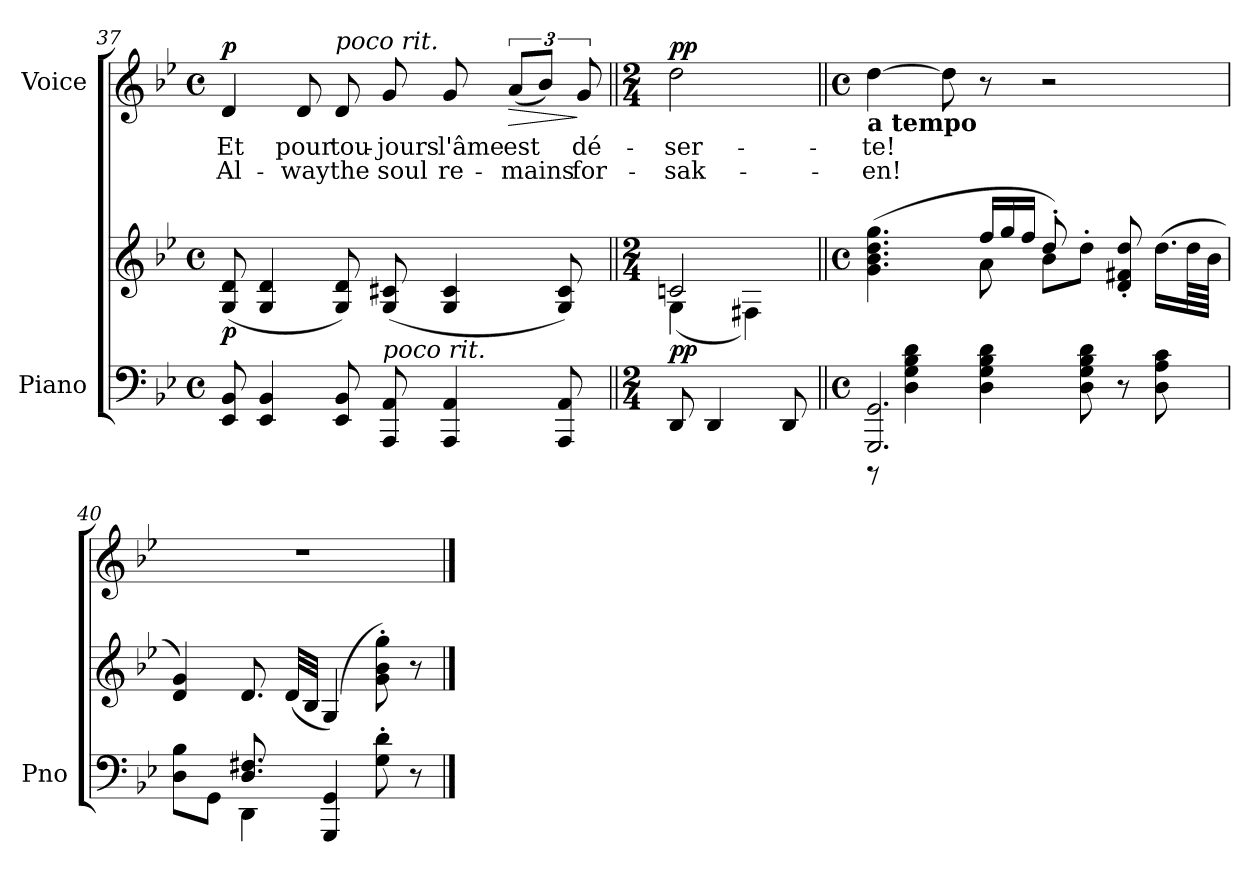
**kern	**kern	**dynam	**kern	**text	**text	**dynam
*part2	*part2	*part2	*part1	*part1	*part1	*part1
*staff3	*staff2	*staff2/3	*staff1	*staff1	*staff1	*staff1
*I"Piano	*	*	*I"Voice	*	*	*
*I'Pno	*	*	*	*	*	*
*clefF4	*clefG2	*	*clefG2	*	*	*
*k[b-e-]	*k[b-e-]	*	*k[b-e-]	*	*	*
*M4/4	*M4/4	*	*M4/4	*	*	*
*met(c)	*met(c)	*	*met(c)	*	*	*
=37	=37	=37	=37	=37	=37	=37
!	!	!LO:DY:b	!	!	!	!LO:DY:b
8EE-/ 8BB-/	(8G/ 8d/	p	4d/	Et	Al-	p
4EE-/ 4BB-/	4G/ 4d/	.	.	.	.	.
.	.	.	8d/	pour	-way	.
!	!	!	!LO:TX:i:t=poco rit.	!	!	!
8EE-/ 8BB-/	8G/ 8d/)	.	8d/	tou-	the	.
!LO:TX:i:t=poco rit.	!	!	!	!	!	!
8AAA/ 8AA/	(8G/ 8c#X/	.	8g/	-jours	soul	.
4AAA/ 4AA/	4G/ 4c#/	.	8g/	l'âme	re-	.
!	!	!	!	!	!	!LO:HP:b
.	.	.	(12a/L	est	-mains	>
.	.	.	12b-/J)	.	.	.
8AAA/ 8AA/	8G/ 8c#/)	.	.	.	.	.
.	.	.	12g/	dé-	for-	]
=38||	=38||	=38||	=38||	=38||	=38||	=38||
*M2/4	*M2/4	*	*M2/4	*	*	*
*	*^	*	*	*	*	*
!	!	!	!LO:DY:b	!	!	!	!LO:DY:b
8DD/	2cn/	(4G\	pp	2dd\	-ser-	-sak-	pp
4DD/	.	.	.	.	.	.	.
.	.	4F#X\)	.	.	.	.	.
8DD/	.	.	.	.	.	.	.
=39||	=39||	=39||	=39||	=39||	=39||	=39||	=39||
*M4/4	*M4/4	*	*	*M4/4	*	*	*
*met(c)	*met(c)	*	*	*met(c)	*	*	*
*^	*	*	*	*	*	*	*
!	!	!	!	!	!LO:TX:b:B:t=a tempo	!	!	!
2.GGG/ 2.GG/	8r	(4.g\ 4.b-\ 4.dd\ 4.gg\	4.ryy	.	[4dd\	te!	-en!	.
.	4D\ 4G\ 4B-\ 4d\	.	.	.	.	.	.	.
.	.	.	.	.	8dd\]	.	.	.
*	*	*Xtuplet	*	*	*	*	*	*
.	4D\ 4G\ 4B-\ 4d\	24ff/LL	8a\	.	8r	.	.	.
.	.	24gg/	.	.	.	.	.	.
.	.	24ff/JJ	.	.	.	.	.	.
.	.	8dd'/)	8b-\L	.	2r	.	.	.
.	8D\ 8G\ 8B-\ 8d\	8ryy	8dd'>\J	.	.	.	.	.
4ryy	8r	8d/'< 8f#X/'< 8dd/'<	4ryy	.	.	.	.	.
.	8D\ 8A\ 8c\	(16.dd\LL	.	.	.	.	.	.
.	.	64dd\LL	.	.	.	.	.	.
.	.	64b-\JJJJ	.	.	.	.	.	.
*	*	*v	*v	*	*	*	*	*
=40	=40	=40	=40	=40	=40	=40	=40
8D\ 8B-\L	4ryy	4d/ 4g/)	.	1r	.	.	.
8GG\J	.	.	.	.	.	.	.
8.D/ 8.F#X/	4DD\	8.d/	.	.	.	.	.
16ryy	.	(32d/LLL	.	.	.	.	.
.	.	32B-/JJJ	.	.	.	.	.
4.ryy	4GGG/ 4GG/	(4G/)	.	.	.	.	.
.	8G\'> 8d\'>	8g\' 8b-\' 8gg\')	.	.	.	.	.
8r	8ryy	8r	.	.	.	.	.
*v	*v	*	*	*	*	*	*
==	==	==	==	==	==	==
*-	*-	*-	*-	*-	*-	*-
